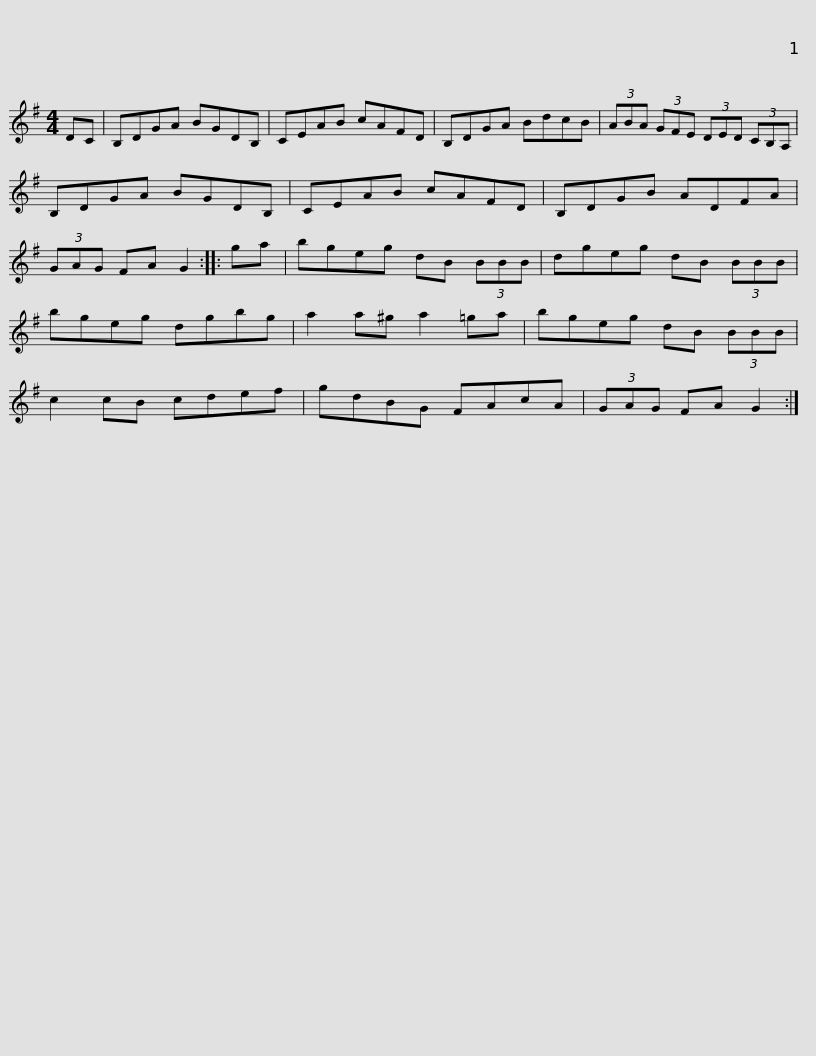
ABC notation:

X:1
L:1/8
M:4/4
I:linebreak $
K:G
V:1 treble
V:1
 DC | B,DGA BGDB, | CEAB cAFD | B,DGA BdcB | (3ABA (3GFE (3DED (3CB,A, |$ %5
 B,DGA BGDB, | CEAB cAFD | B,DGB ADFA | (3GAG FA G2 :: ga | %10
 bgeg dB (3BBB |$ dgeg dB (3BBB | bgeg dgbg | a2 a^g a2 =ga | bgeg dB (3BBB | %15
 c2 cB cdef |$ gdBG FAcA | (3GAG FA G2 :| %18
